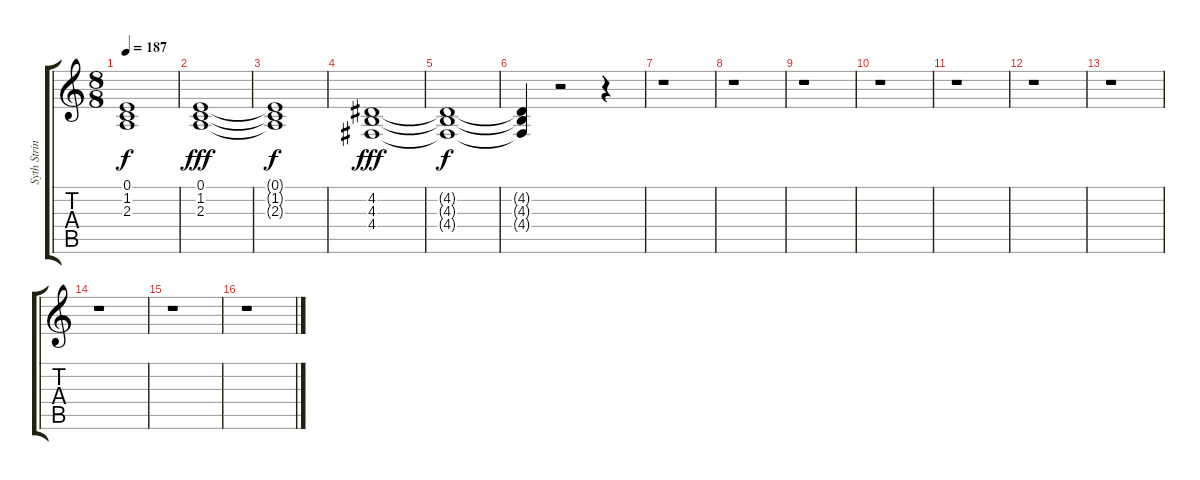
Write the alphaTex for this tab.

\track ("Syth Strings" "Syth Strin") {instrument synthstrings1}
\staff {score tabs}
\tuning (E4 B3 G3 D3 A2 E2) {hide}
\ts (8 8)
\tempo 187
\clef g2
\ks c
(0.1{t} 1.2{t} 2.3{t}).1{dy f} |
(0.1 1.2 2.3).1{dy fff} |
(0.1{t} 1.2{t} 2.3{t}).1{dy f} |
(4.2 4.3 4.4).1{dy fff} |
(4.2{t} 4.3{t} 4.4{t}).1{dy f} |
(4.2{t} 4.3{t} 4.4{t}).4 r.2 r.4 |
r.1 |
r.1 |
r.1 |
r.1 |
r.1 |
r.1 |
r.1 |
r.1 |
r.1 |
r.1
